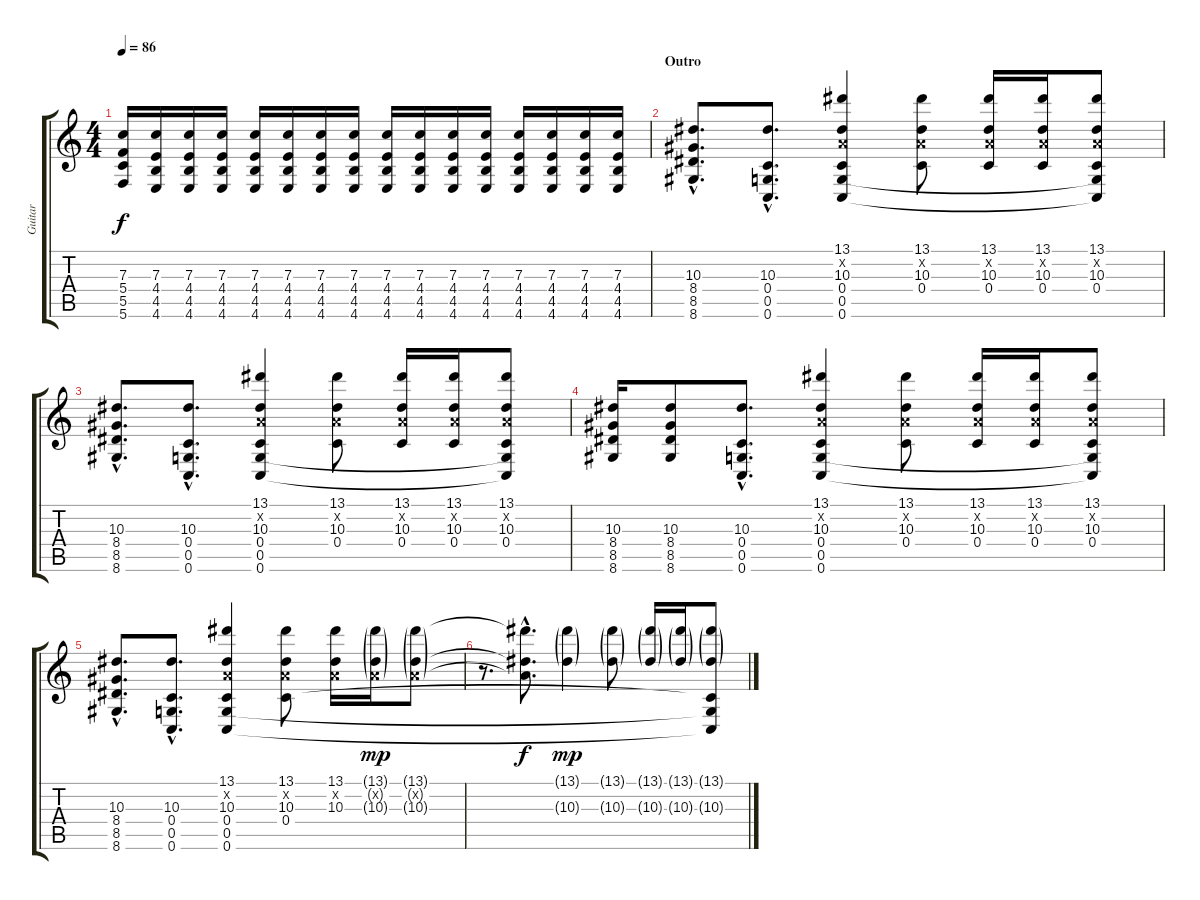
\track ("Guitar" "Guitar") {instrument distortionguitar}
\staff {score tabs}
\tuning (D4 A3 F3 C3 G2 C2) {hide}
\ts (4 4)
\tempo 86
\clef g2
\ks c
(7.3 5.4 5.5 5.6).16{dy f} (7.3 4.4 4.5 4.6).16 (7.3 4.4 4.5 4.6).16 (7.3 4.4 4.5 4.6).16 (7.3 4.4 4.5 4.6).16 (7.3 4.4 4.5 4.6).16 (7.3 4.4 4.5 4.6).16 (7.3 4.4 4.5 4.6).16 (7.3 4.4 4.5 4.6).16 (7.3 4.4 4.5 4.6).16 (7.3 4.4 4.5 4.6).16 (7.3 4.4 4.5 4.6).16 (7.3 4.4 4.5 4.6).16 (7.3 4.4 4.5 4.6).16 (7.3 4.4 4.5 4.6).16 (7.3 4.4 4.5 4.6).16 |
\section ("" "Outro")
(10.3{hac} 8.4{hac} 8.5{hac} 8.6{hac}).8{d} (10.3{hac} 0.4{hac} 0.5{hac} 0.6{hac}).8{d} (13.1 0.2{x} 10.3 0.4 0.5 0.6).4 (13.1 0.2{x} 10.3 0.4).8 (13.1 0.2{x} 10.3 0.4).16 (13.1 0.2{x} 10.3 0.4).16 (13.1 0.2{x} 10.3 0.4 0.5{t} 0.6{t}).8 |
(10.3{hac} 8.4{hac} 8.5{hac} 8.6{hac}).8{d} (10.3{hac} 0.4{hac} 0.5{hac} 0.6{hac}).8{d} (13.1 0.2{x} 10.3 0.4 0.5 0.6).4 (13.1 0.2{x} 10.3 0.4).8 (13.1 0.2{x} 10.3 0.4).16 (13.1 0.2{x} 10.3 0.4).16 (13.1 0.2{x} 10.3 0.4 0.5{t} 0.6{t}).8 |
(10.3 8.4 8.5 8.6).16 (10.3 8.4 8.5 8.6).8 (10.3{hac} 0.4{hac} 0.5{hac} 0.6{hac}).8{d} (13.1 0.2{x} 10.3 0.4 0.5 0.6).4 (13.1 0.2{x} 10.3 0.4).8 (13.1 0.2{x} 10.3 0.4).16 (13.1 0.2{x} 10.3 0.4).16 (13.1 0.2{x} 10.3 0.4 0.5{t} 0.6{t}).8 |
(10.3{hac} 8.4{hac} 8.5{hac} 8.6{hac}).8{d} (10.3{hac} 0.4{hac} 0.5{hac} 0.6{hac}).8{d} (13.1 0.2{x} 10.3 0.4 0.5 0.6).4 (13.1 0.2{x} 10.3 0.4).8 (13.1 0.2{x} 10.3).16 (13.1{g} 0.2{g x} 10.3{g}).16{dy mp} (13.1{g} 0.2{g x} 10.3{g}).8 |
r.8{d} (13.1{hac t} 0.2{hac t} 10.3{hac t}).8{d dy f} (13.1{g} 10.3{g}).4{dy mp} (13.1{g} 10.3{g}).8 (13.1{g} 10.3{g}).16 (13.1{g} 10.3{g}).16 (13.1{g} 10.3{g} 0.4{t} 0.5{t} 0.6{t}).8
